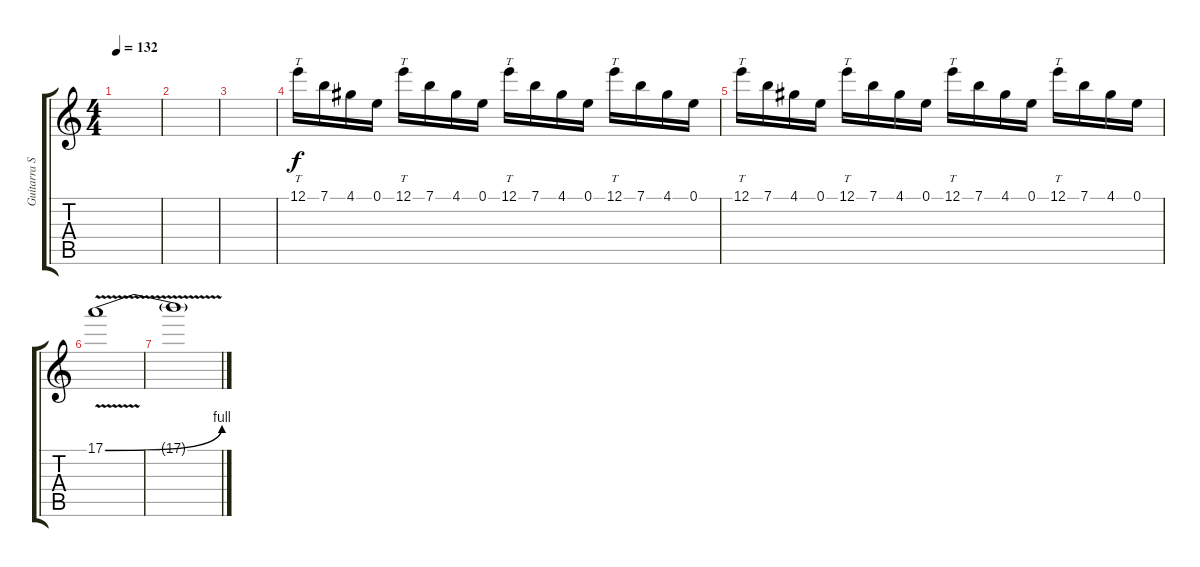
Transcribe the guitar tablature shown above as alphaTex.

\track ("Guitarra Solista 1" "Guitarra S") {instrument overdrivenguitar}
\staff {score tabs}
\tuning (E4 B3 G3 D3 A2 E2) {hide}
\ts (4 4)
\tempo 132
\clef g2
\ks c
|
|
|
12.1.16{tt volume 2} 7.1.16 4.1.16 0.1.16 12.1.16{tt} 7.1.16 4.1.16 0.1.16 12.1.16{tt} 7.1.16 4.1.16 0.1.16 12.1.16{tt} 7.1.16 4.1.16 0.1.16 |
12.1.16{tt} 7.1.16 4.1.16 0.1.16 12.1.16{tt} 7.1.16 4.1.16 0.1.16 12.1.16{tt} 7.1.16 4.1.16 0.1.16 12.1.16{tt} 7.1.16 4.1.16 0.1.16 |
17.1{be (bend 0 0 60 4) v}.1{volume 7} |
17.1{t}.1
